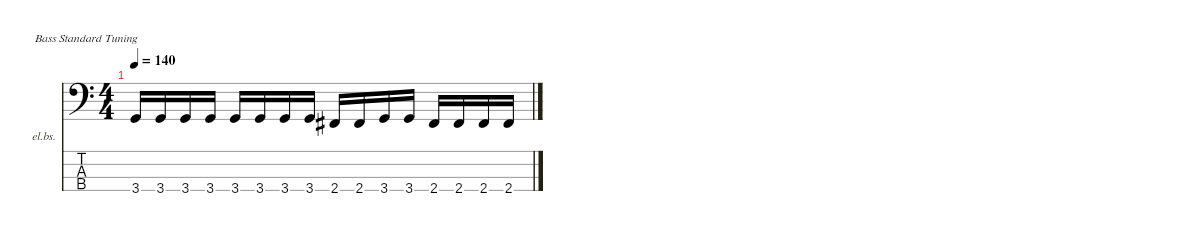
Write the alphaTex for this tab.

\defaultSystemsLayout 4
\hideDynamics
\bracketExtendMode nobrackets
\firstSystemTrackNameOrientation horizontal
\otherSystemsTrackNameOrientation horizontal
\track ("Bass" "el.bs.") {instrument electricbassfinger}
\staff {score tabs}
\tuning (G2 D2 A1 E1)
\ts (4 4)
\tempo 140
\clef f4
\ks c
3.4.16{dy mf} 3.4.16 3.4.16 3.4.16 3.4.16 3.4.16 3.4.16 3.4.16 2.4{acc #}.16 2.4{acc #}.16 3.4.16 3.4.16 2.4{acc #}.16 2.4{acc #}.16 2.4{acc #}.16 2.4{acc #}.16
